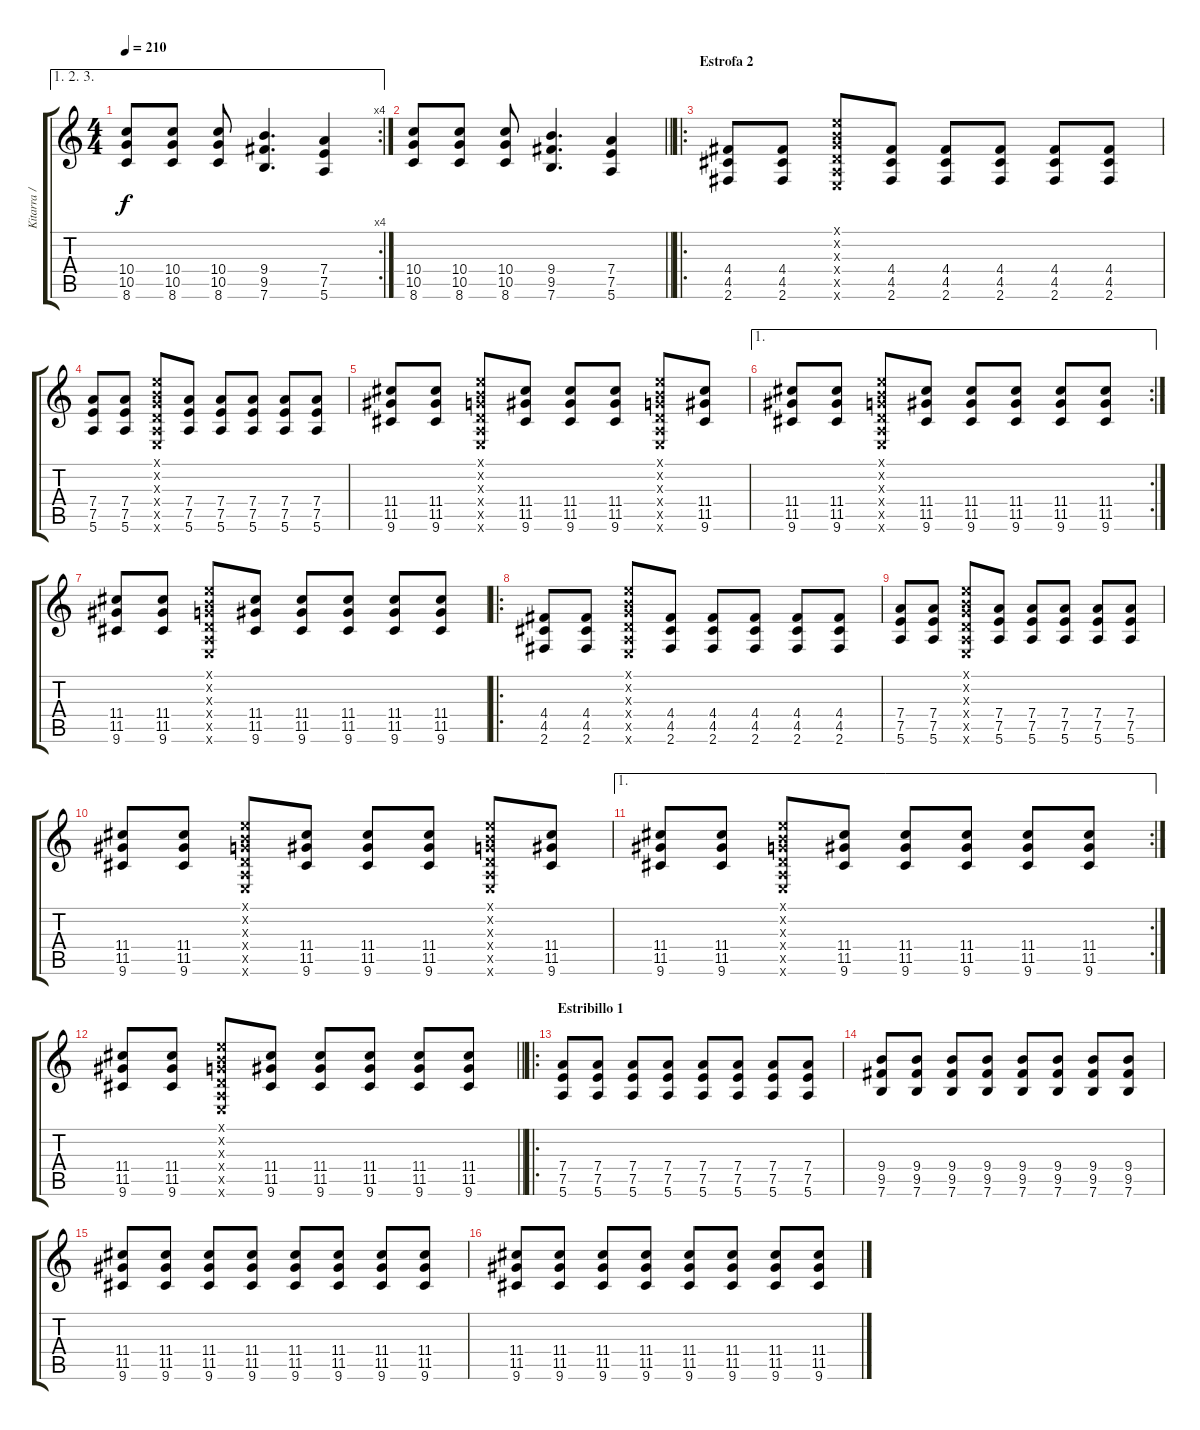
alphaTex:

\track ("Kitarra / Guitarra" "Kitarra / ") {instrument distortionguitar}
\staff {score tabs}
\tuning (E4 B3 G3 D3 A2 E2) {hide}
\ae (1 2 3)
\rc 4
\ts (4 4)
\tempo 210
\clef g2
\ks c
(10.4 10.5 8.6).8{dy f} (10.4 10.5 8.6).8 (10.4 10.5 8.6).8 (9.4 9.5 7.6).4{d} (7.4 7.5 5.6).4 |
\barLineRight lightlight
(10.4 10.5 8.6).8 (10.4 10.5 8.6).8 (10.4 10.5 8.6).8 (9.4 9.5 7.6).4{d} (7.4 7.5 5.6).4 |
\ro
\section ("" "Estrofa 2")
(4.4 4.5 2.6).8{instrument electricguitarjazz} (4.4 4.5 2.6).8 (0.1{x} 0.2{x} 0.3{x} 0.4{x} 0.5{x} 0.6{x}).8 (4.4 4.5 2.6).8 (4.4 4.5 2.6).8 (4.4 4.5 2.6).8 (4.4 4.5 2.6).8 (4.4 4.5 2.6).8 |
(7.4 7.5 5.6).8 (7.4 7.5 5.6).8 (0.1{x} 0.2{x} 0.3{x} 0.4{x} 0.5{x} 0.6{x}).8 (7.4 7.5 5.6).8 (7.4 7.5 5.6).8 (7.4 7.5 5.6).8 (7.4 7.5 5.6).8 (7.4 7.5 5.6).8 |
(11.4 11.5 9.6).8 (11.4 11.5 9.6).8 (0.1{x} 0.2{x} 0.3{x} 0.4{x} 0.5{x} 0.6{x}).8 (11.4 11.5 9.6).8 (11.4 11.5 9.6).8 (11.4 11.5 9.6).8 (0.1{x} 0.2{x} 0.3{x} 0.4{x} 0.5{x} 0.6{x}).8 (11.4 11.5 9.6).8 |
\ae 1
\rc 2
(11.4 11.5 9.6).8 (11.4 11.5 9.6).8 (0.1{x} 0.2{x} 0.3{x} 0.4{x} 0.5{x} 0.6{x}).8 (11.4 11.5 9.6).8 (11.4 11.5 9.6).8 (11.4 11.5 9.6).8 (11.4 11.5 9.6).8 (11.4 11.5 9.6).8 |
(11.4 11.5 9.6).8 (11.4 11.5 9.6).8 (0.1{x} 0.2{x} 0.3{x} 0.4{x} 0.5{x} 0.6{x}).8 (11.4 11.5 9.6).8 (11.4 11.5 9.6).8 (11.4 11.5 9.6).8 (11.4 11.5 9.6).8 (11.4 11.5 9.6).8 |
\ro
(4.4 4.5 2.6).8{volume 13 instrument distortionguitar} (4.4 4.5 2.6).8 (0.1{x} 0.2{x} 0.3{x} 0.4{x} 0.5{x} 0.6{x}).8 (4.4 4.5 2.6).8 (4.4 4.5 2.6).8 (4.4 4.5 2.6).8 (4.4 4.5 2.6).8 (4.4 4.5 2.6).8 |
(7.4 7.5 5.6).8 (7.4 7.5 5.6).8 (0.1{x} 0.2{x} 0.3{x} 0.4{x} 0.5{x} 0.6{x}).8 (7.4 7.5 5.6).8 (7.4 7.5 5.6).8 (7.4 7.5 5.6).8 (7.4 7.5 5.6).8 (7.4 7.5 5.6).8 |
(11.4 11.5 9.6).8 (11.4 11.5 9.6).8 (0.1{x} 0.2{x} 0.3{x} 0.4{x} 0.5{x} 0.6{x}).8 (11.4 11.5 9.6).8 (11.4 11.5 9.6).8 (11.4 11.5 9.6).8 (0.1{x} 0.2{x} 0.3{x} 0.4{x} 0.5{x} 0.6{x}).8 (11.4 11.5 9.6).8 |
\ae 1
\rc 2
(11.4 11.5 9.6).8 (11.4 11.5 9.6).8 (0.1{x} 0.2{x} 0.3{x} 0.4{x} 0.5{x} 0.6{x}).8 (11.4 11.5 9.6).8 (11.4 11.5 9.6).8 (11.4 11.5 9.6).8 (11.4 11.5 9.6).8 (11.4 11.5 9.6).8 |
\barLineRight lightlight
(11.4 11.5 9.6).8 (11.4 11.5 9.6).8 (0.1{x} 0.2{x} 0.3{x} 0.4{x} 0.5{x} 0.6{x}).8 (11.4 11.5 9.6).8 (11.4 11.5 9.6).8 (11.4 11.5 9.6).8 (11.4 11.5 9.6).8 (11.4 11.5 9.6).8 |
\ro
\section ("" "Estribillo 1")
(7.4 7.5 5.6).8 (7.4 7.5 5.6).8 (7.4 7.5 5.6).8 (7.4 7.5 5.6).8 (7.4 7.5 5.6).8 (7.4 7.5 5.6).8 (7.4 7.5 5.6).8 (7.4 7.5 5.6).8 |
(9.4 9.5 7.6).8 (9.4 9.5 7.6).8 (9.4 9.5 7.6).8 (9.4 9.5 7.6).8 (9.4 9.5 7.6).8 (9.4 9.5 7.6).8 (9.4 9.5 7.6).8 (9.4 9.5 7.6).8 |
(11.4 11.5 9.6).8 (11.4 11.5 9.6).8 (11.4 11.5 9.6).8 (11.4 11.5 9.6).8 (11.4 11.5 9.6).8 (11.4 11.5 9.6).8 (11.4 11.5 9.6).8 (11.4 11.5 9.6).8 |
(11.4 11.5 9.6).8 (11.4 11.5 9.6).8 (11.4 11.5 9.6).8 (11.4 11.5 9.6).8 (11.4 11.5 9.6).8 (11.4 11.5 9.6).8 (11.4 11.5 9.6).8 (11.4 11.5 9.6).8
